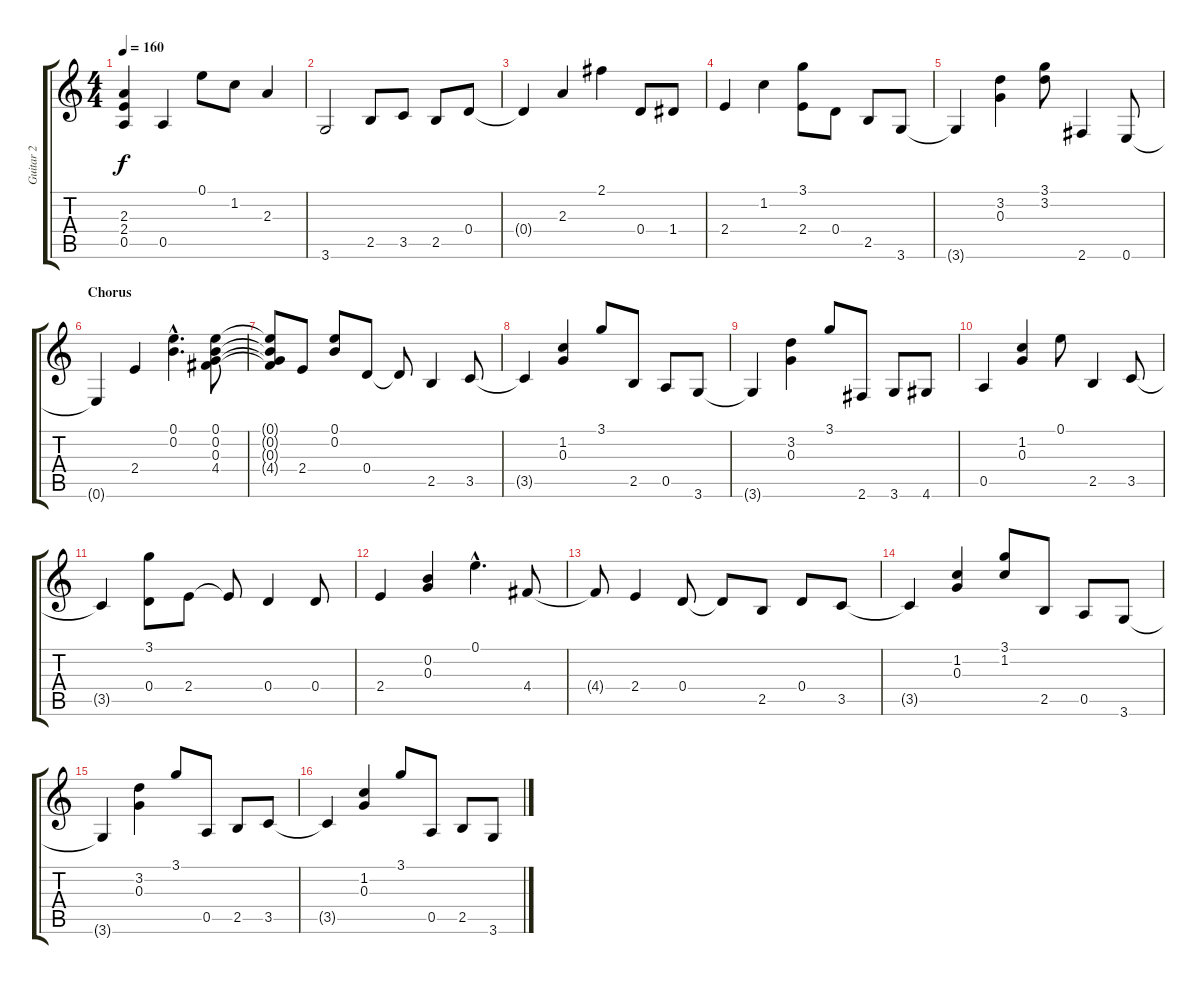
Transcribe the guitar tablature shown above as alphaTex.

\track ("Guitar 2" "Guitar 2") {instrument electricguitarclean}
\staff {score tabs}
\tuning (E4 B3 G3 D3 A2 E2) {hide}
\ts (4 4)
\tempo 160
\clef g2
\ks c
(2.3{t} 2.4{t} 0.5{t}).4{dy f} 0.5.4 0.1.8 1.2.8 2.3.4 |
3.6.2 2.5.8 3.5.8 2.5.8 0.4.8 |
0.4{t}.4 2.3.4 2.1.4 0.4.8 1.4.8 |
2.4.4 1.2.4 (3.1 2.4).8 0.4.8 2.5.8 3.6.8 |
3.6{t}.4 (3.2 0.3).4 (3.1 3.2).8 2.6.4 0.6.8 |
\section ("" "Chorus")
0.6{t}.4 2.4.4 (0.1{hac} 0.2{hac}).4{d} (0.1 0.2 0.3 4.4).8 |
(0.1{t} 0.2{t} 0.3{t} 4.4{t}).8 2.4.8 (0.1 0.2).8 0.4.8 0.4{t}.8 2.5.4 3.5.8 |
3.5{t}.4 (1.2 0.3).4 3.1.8 2.5.8 0.5.8 3.6.8 |
3.6{t}.4 (3.2 0.3).4 3.1.8 2.6.8 3.6.8 4.6.8 |
0.5.4 (1.2 0.3).4 0.1.8 2.5.4 3.5.8 |
3.5{t}.4 (3.1 0.4).8 2.4.8 2.4{t}.8 0.4.4 0.4.8 |
2.4.4 (0.2 0.3).4 0.1{hac}.4{d} 4.4.8 |
4.4{t}.8 2.4.4 0.4.8 0.4{t}.8 2.5.8 0.4.8 3.5.8 |
3.5{t}.4 (1.2 0.3).4 (3.1 1.2).8 2.5.8 0.5.8 3.6.8 |
3.6{t}.4 (3.2 0.3).4 3.1.8 0.5.8 2.5.8 3.5.8 |
3.5{t}.4 (1.2 0.3).4 3.1.8 0.5.8 2.5.8 3.6.8
